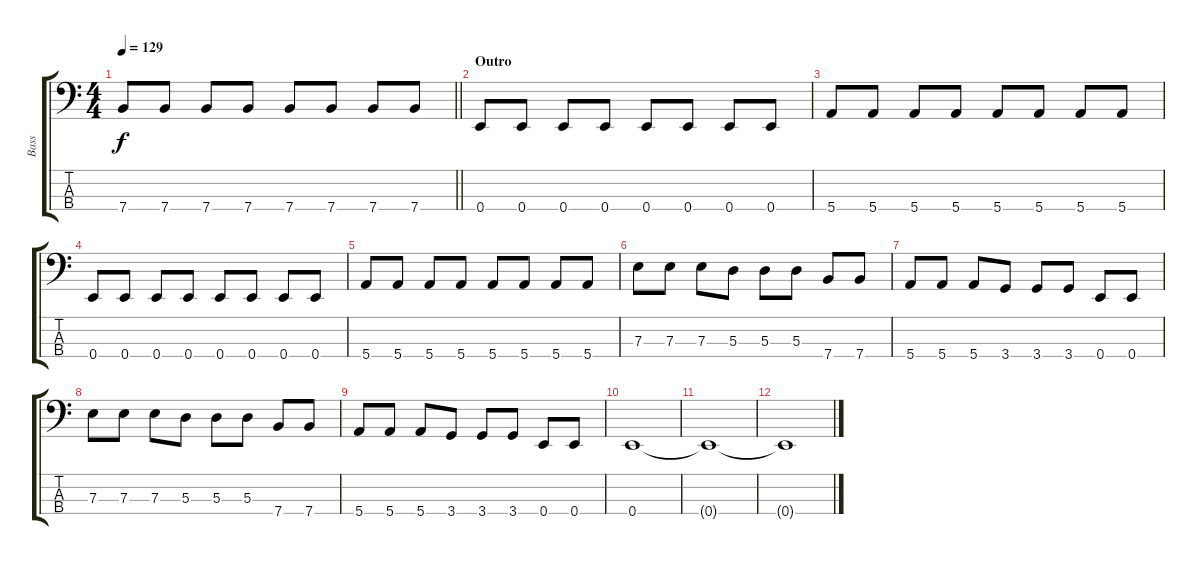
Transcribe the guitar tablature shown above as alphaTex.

\track ("Bass" "Bass") {instrument electricbassfinger}
\staff {score tabs}
\tuning (G2 D2 A1 E1) {hide}
\ts (4 4)
\tempo 129
\clef f4
\barLineRight lightlight
\ks c
7.4.8{dy f} 7.4.8 7.4.8 7.4.8 7.4.8 7.4.8 7.4.8 7.4.8 |
\section ("" "Outro")
0.4.8 0.4.8 0.4.8 0.4.8 0.4.8 0.4.8 0.4.8 0.4.8 |
5.4.8 5.4.8 5.4.8 5.4.8 5.4.8 5.4.8 5.4.8 5.4.8 |
0.4.8 0.4.8 0.4.8 0.4.8 0.4.8 0.4.8 0.4.8 0.4.8 |
5.4.8 5.4.8 5.4.8 5.4.8 5.4.8 5.4.8 5.4.8 5.4.8 |
7.3.8 7.3.8 7.3.8 5.3.8 5.3.8 5.3.8 7.4.8 7.4.8 |
5.4.8 5.4.8 5.4.8 3.4.8 3.4.8 3.4.8 0.4.8 0.4.8 |
7.3.8 7.3.8 7.3.8 5.3.8 5.3.8 5.3.8 7.4.8 7.4.8 |
5.4.8 5.4.8 5.4.8 3.4.8 3.4.8 3.4.8 0.4.8 0.4.8 |
0.4.1 |
0.4{t}.1 |
0.4{t}.1
